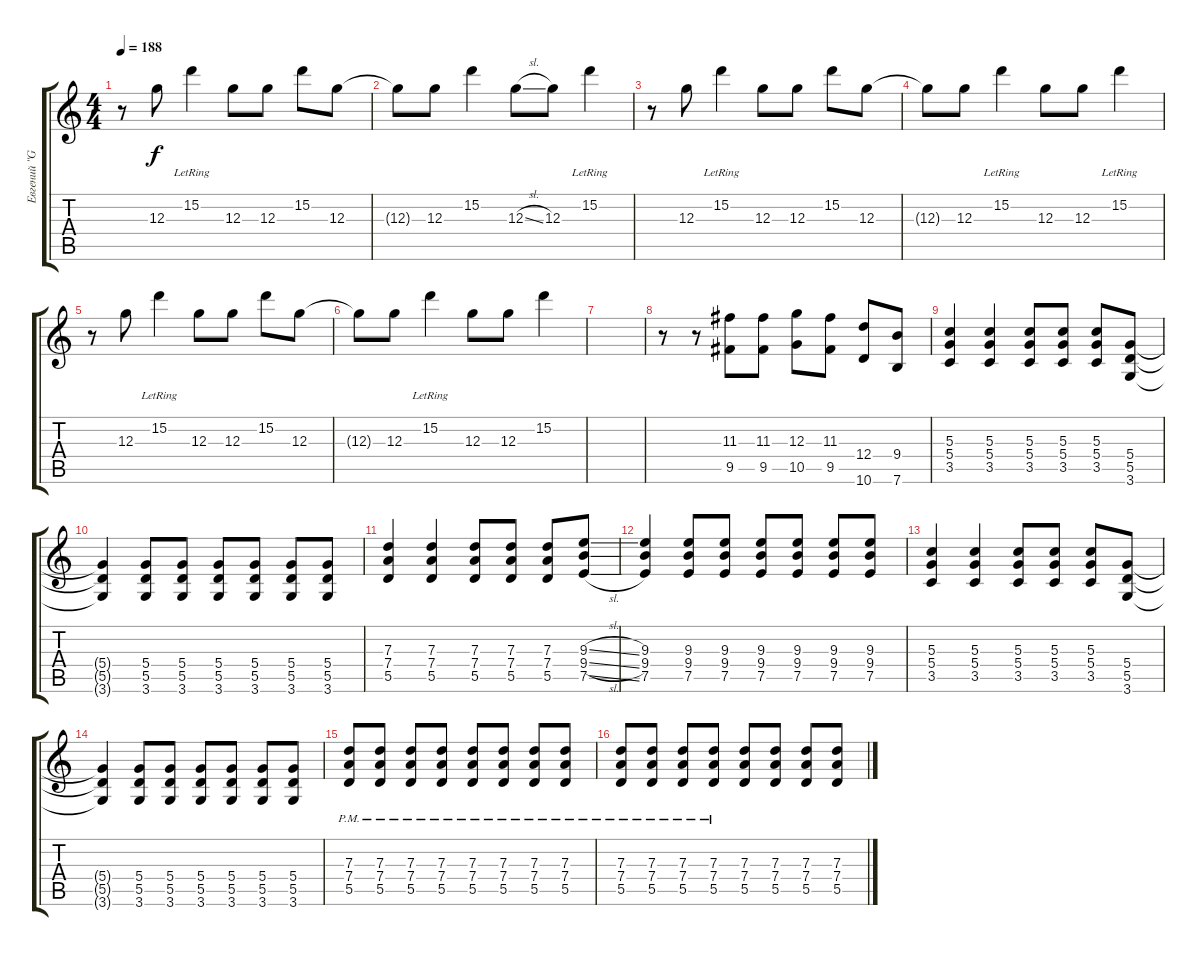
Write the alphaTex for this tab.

\track ("Евгений \"Green\" Жигулёв номер два =)" "Евгений \"G") {instrument overdrivenguitar}
\staff {score tabs}
\tuning (E4 B3 G3 D3 A2 E2) {hide}
\ts (4 4)
\tempo 188
\clef g2
\ks c
r.8{dy f volume 12 balance 13 instrument distortionguitar} 12.3.8 15.2{lr}.4 12.3.8 12.3.8 15.2.8 12.3.8 |
12.3{t}.8 12.3.8 15.2.4 12.3{sl}.8 12.3.8 15.2{lr}.4 |
r.8{volume 11 balance 13 instrument distortionguitar} 12.3.8 15.2{lr}.4 12.3.8 12.3.8 15.2.8 12.3.8 |
12.3{t}.8 12.3.8 15.2{lr}.4 12.3.8 12.3.8 15.2{lr}.4 |
r.8{volume 11 balance 13 instrument distortionguitar} 12.3.8 15.2{lr}.4 12.3.8 12.3.8 15.2.8 12.3.8 |
12.3{t}.8 12.3.8 15.2{lr}.4 12.3.8 12.3.8 15.2.4 |
|
r.8 r.8 (11.3 9.5).8 (11.3 9.5).8 (12.3 10.5).8 (11.3 9.5).8 (12.4 10.6).8 (9.4 7.6).8 |
(5.3 5.4 3.5).4 (5.3 5.4 3.5).4 (5.3 5.4 3.5).8 (5.3 5.4 3.5).8 (5.3 5.4 3.5).8 (5.4 5.5 3.6).8 |
(5.4{t} 5.5{t} 3.6{t}).4 (5.4 5.5 3.6).8 (5.4 5.5 3.6).8 (5.4 5.5 3.6).8 (5.4 5.5 3.6).8 (5.4 5.5 3.6).8 (5.4 5.5 3.6).8 |
(7.3 7.4 5.5).4 (7.3 7.4 5.5).4 (7.3 7.4 5.5).8 (7.3 7.4 5.5).8 (7.3 7.4 5.5).8 (9.3{sl} 9.4{sl} 7.5{sl}).8 |
(9.3 9.4 7.5).4 (9.3 9.4 7.5).8 (9.3 9.4 7.5).8 (9.3 9.4 7.5).8 (9.3 9.4 7.5).8 (9.3 9.4 7.5).8 (9.3 9.4 7.5).8 |
(5.3 5.4 3.5).4 (5.3 5.4 3.5).4 (5.3 5.4 3.5).8 (5.3 5.4 3.5).8 (5.3 5.4 3.5).8 (5.4 5.5 3.6).8 |
(5.4{t} 5.5{t} 3.6{t}).4 (5.4 5.5 3.6).8 (5.4 5.5 3.6).8 (5.4 5.5 3.6).8 (5.4 5.5 3.6).8 (5.4 5.5 3.6).8 (5.4 5.5 3.6).8 |
(7.3{pm} 7.4{pm} 5.5{pm}).8 (7.3{pm} 7.4{pm} 5.5{pm}).8 (7.3{pm} 7.4{pm} 5.5{pm}).8 (7.3{pm} 7.4{pm} 5.5{pm}).8 (7.3{pm} 7.4{pm} 5.5{pm}).8 (7.3{pm} 7.4{pm} 5.5{pm}).8 (7.3{pm} 7.4{pm} 5.5{pm}).8 (7.3{pm} 7.4{pm} 5.5{pm}).8 |
(7.3{pm} 7.4{pm} 5.5{pm}).8 (7.3{pm} 7.4{pm} 5.5{pm}).8 (7.3{pm} 7.4{pm} 5.5{pm}).8 (7.3{pm} 7.4{pm} 5.5{pm}).8 (7.3 7.4 5.5).8 (7.3 7.4 5.5).8 (7.3 7.4 5.5).8 (7.3 7.4 5.5).8
